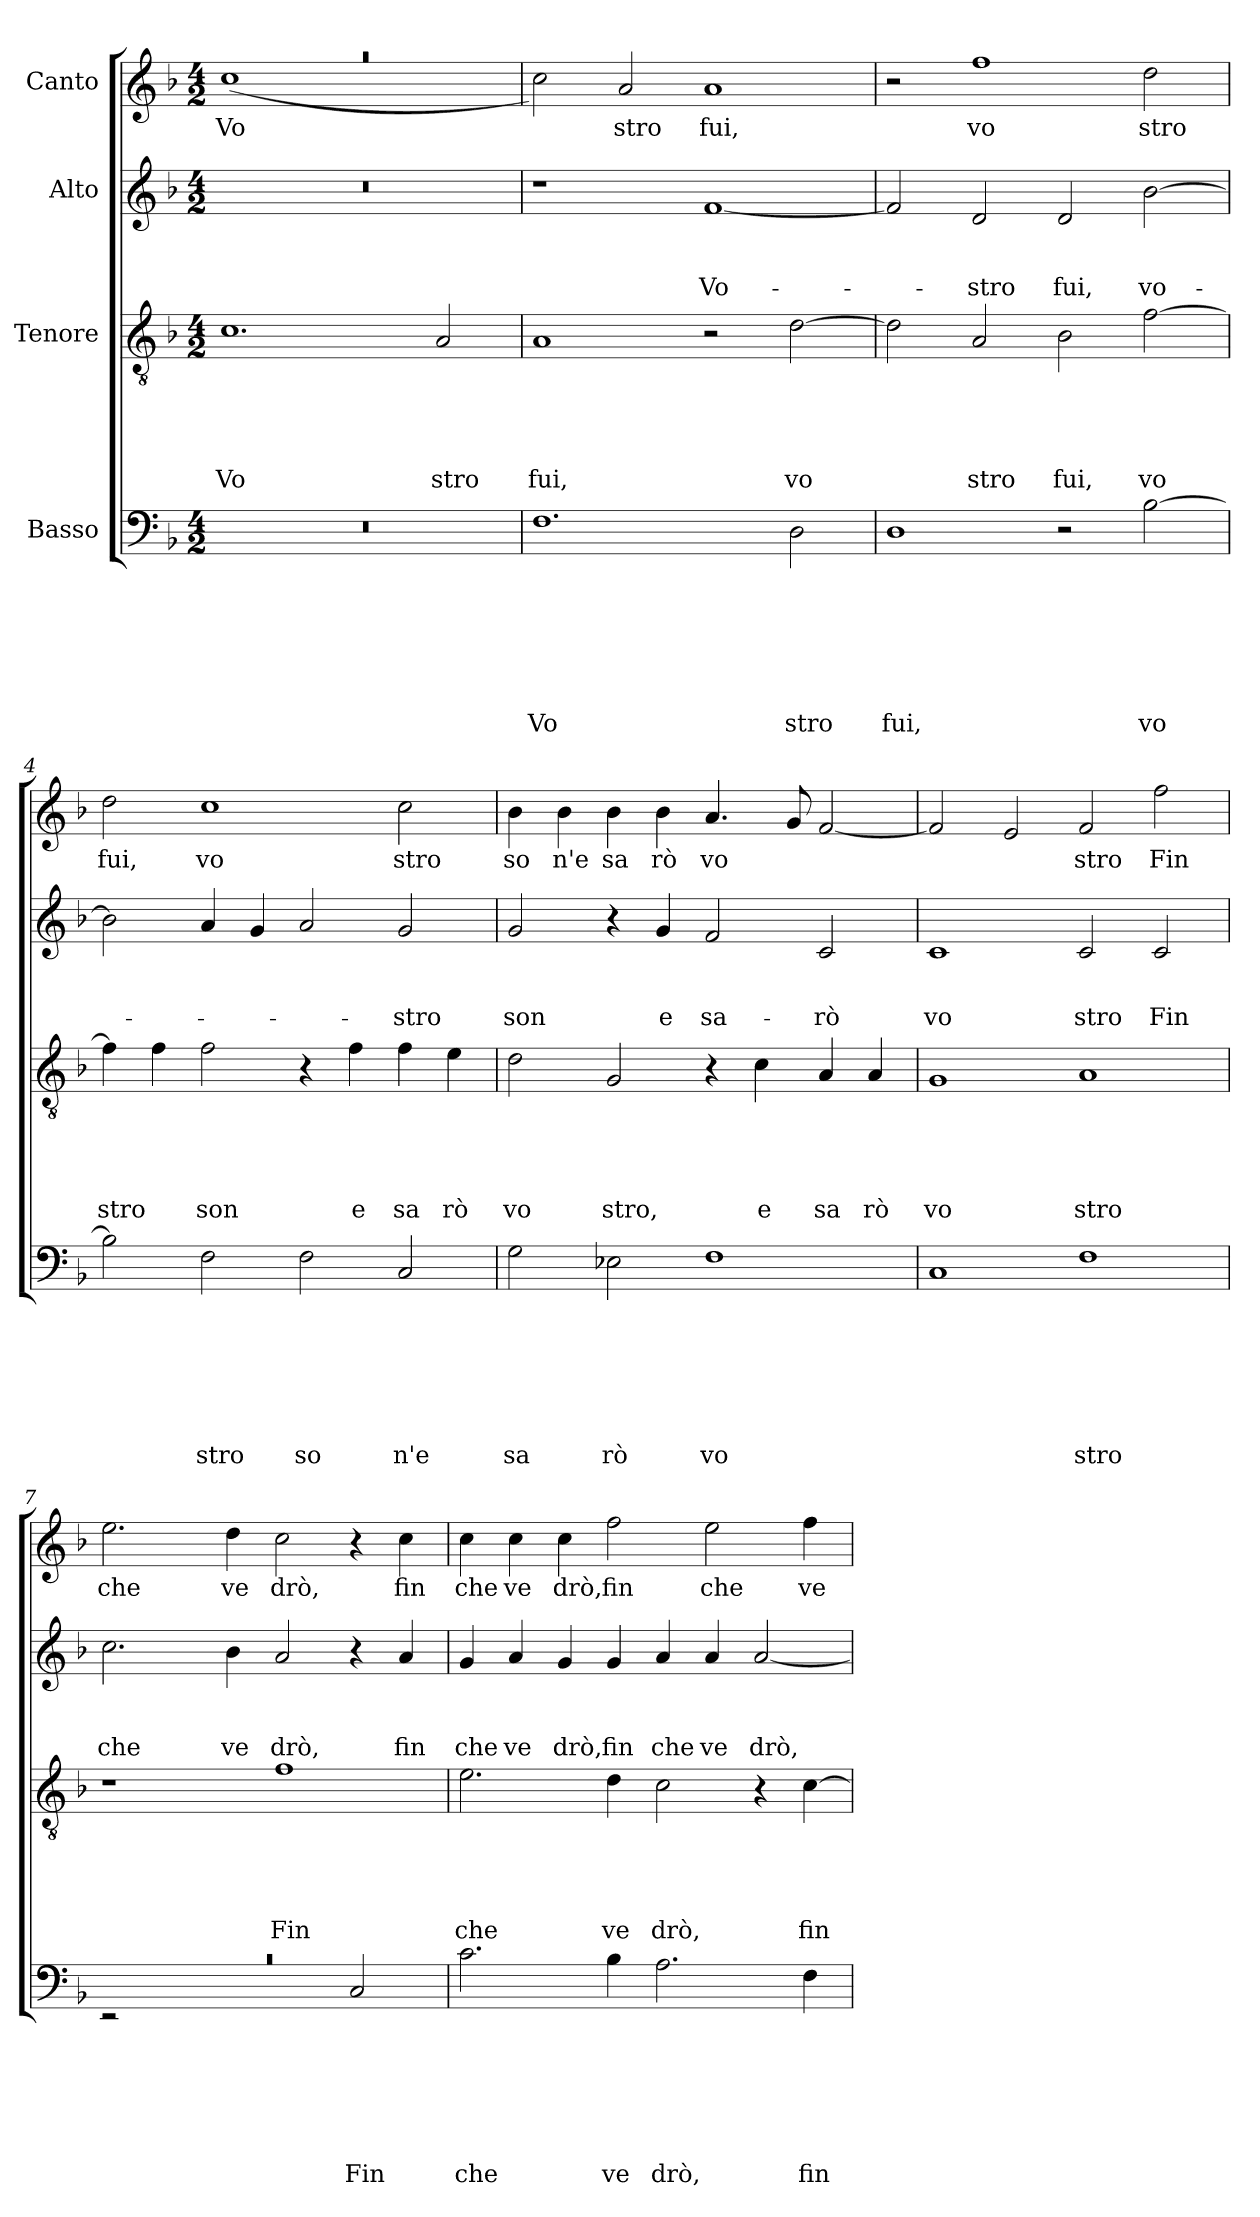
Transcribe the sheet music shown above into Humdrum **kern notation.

**kern	**text	**text	**text	**text	**text	**text	**text	**kern	**text	**text	**text	**text	**text	**kern	**text	**text	**text	**kern	**text
*part4	*part4	*part4	*part4	*part4	*part4	*part4	*part4	*part3	*part3	*part3	*part3	*part3	*part3	*part2	*part2	*part2	*part2	*part1	*part1
*staff4	*staff4	*staff4	*staff4	*staff4	*staff4	*staff4	*staff4	*staff3	*staff3	*staff3	*staff3	*staff3	*staff3	*staff2	*staff2	*staff2	*staff2	*staff1	*staff1
*I"Basso	*	*	*	*	*	*	*	*I"Tenore	*	*	*	*	*	*I"Alto	*	*	*	*I"Canto	*
*clefF4	*	*	*	*	*	*	*	*clefGv2	*	*	*	*	*	*clefG2	*	*	*	*clefG2	*
*k[b-]	*	*	*	*	*	*	*	*k[b-]	*	*	*	*	*	*k[b-]	*	*	*	*k[b-]	*
*F:	*	*	*	*	*	*	*	*F:	*	*	*	*	*	*F:	*	*	*	*F:	*
*M4/2	*	*	*	*	*	*	*	*M4/2	*	*	*	*	*	*M4/2	*	*	*	*M4/2	*
=1	=1	=1	=1	=1	=1	=1	=1	=1	=1	=1	=1	=1	=1	=1	=1	=1	=1	=1	=1
!	!	!	!	!	!	!	!	!	!	!	!	!	!LO:LY:b	!	!	!	!	!LO:N:vis=1	!LO:LY:b
*	*	*	*	*	*	*	*	*	*	*	*	*	*	*	*	*	*	*^	*
0r	.	.	.	.	.	.	.	1.c	.	.	.	.	Vo	0r	.	.	.	0raa	(>1cc	Vo
.	.	.	.	.	.	.	.	.	.	.	.	.	.	.	.	.	.	.	1ryy	.
!	!	!	!	!	!	!	!	!	!	!	!	!	!LO:LY:b	!	!	!	!	!	!	!
.	.	.	.	.	.	.	.	2A/	.	.	.	.	stro	.	.	.	.	.	.	.
*	*	*	*	*	*	*	*	*	*	*	*	*	*	*	*	*	*	*v	*v	*
=2	=2	=2	=2	=2	=2	=2	=2	=2	=2	=2	=2	=2	=2	=2	=2	=2	=2	=2	=2
!	!	!	!	!	!	!	!LO:LY:b	!	!	!	!	!	!LO:LY:b	!	!	!	!	!	!
1.F	.	.	.	.	.	.	Vo	1A	.	.	.	.	fui,	1r	.	.	.	2cc\)	.
!	!	!	!	!	!	!	!	!	!	!	!	!	!	!	!	!	!	!	!LO:LY:b
.	.	.	.	.	.	.	.	.	.	.	.	.	.	.	.	.	.	2a/	stro
!	!	!	!	!	!	!	!	!	!	!	!	!	!	!	!	!	!LO:LY:b	!	!LO:LY:b
.	.	.	.	.	.	.	.	2r	.	.	.	.	.	[<1f	.	.	Vo-	1a	fui,
!	!	!	!	!	!	!	!LO:LY:b	!	!	!	!	!	!LO:LY:b	!	!	!	!	!	!
2D\	.	.	.	.	.	.	stro	[>2d\	.	.	.	.	vo	.	.	.	.	.	.
=3	=3	=3	=3	=3	=3	=3	=3	=3	=3	=3	=3	=3	=3	=3	=3	=3	=3	=3	=3
!	!	!	!	!	!	!	!LO:LY:b	!	!	!	!	!	!	!	!	!	!	!	!
1D	.	.	.	.	.	.	fui,	2d\]	.	.	.	.	.	2f/]	.	.	.	2r	.
!	!	!	!	!	!	!	!	!	!	!	!	!	!LO:LY:b	!	!	!	!LO:LY:b	!	!LO:LY:b
.	.	.	.	.	.	.	.	2A/	.	.	.	.	stro	2d/	.	.	-stro	1ff	vo
!	!	!	!	!	!	!	!	!	!	!	!	!	!LO:LY:b	!	!	!	!LO:LY:b	!	!
2r	.	.	.	.	.	.	.	2B-\	.	.	.	.	fui,	2d/	.	.	fui,	.	.
!	!	!	!	!	!	!	!LO:LY:b	!	!	!	!	!	!LO:LY:b	!	!	!	!LO:LY:b	!	!LO:LY:b
[>2B-\	.	.	.	.	.	.	vo	[>2f\	.	.	.	.	vo	[>2b-\	.	.	vo-	2dd\	stro
=4	=4	=4	=4	=4	=4	=4	=4	=4	=4	=4	=4	=4	=4	=4	=4	=4	=4	=4	=4
!	!	!	!	!	!	!	!	!	!	!	!	!	!LO:LY:b	!	!	!	!	!	!LO:LY:b
2B-\]	.	.	.	.	.	.	.	4f\]	.	.	.	.	stro	2b-\]	.	.	.	2dd\	fui,
.	.	.	.	.	.	.	.	4f\	.	.	.	.	.	.	.	.	.	.	.
!	!	!	!	!	!	!	!LO:LY:b	!	!	!	!	!	!LO:LY:b	!	!	!	!	!	!LO:LY:b
2F\	.	.	.	.	.	.	stro	2f\	.	.	.	.	son	4a/	.	.	.	1cc	vo
.	.	.	.	.	.	.	.	.	.	.	.	.	.	4g/	.	.	.	.	.
!	!	!	!	!	!	!	!LO:LY:b	!	!	!	!	!	!	!	!	!	!	!	!
2F\	.	.	.	.	.	.	so	4r	.	.	.	.	.	2a/	.	.	.	.	.
!	!	!	!	!	!	!	!	!	!	!	!	!	!LO:LY:b	!	!	!	!	!	!
.	.	.	.	.	.	.	.	4f\	.	.	.	.	e	.	.	.	.	.	.
!	!	!	!	!	!	!	!LO:LY:b	!	!	!	!	!	!LO:LY:b	!	!	!	!LO:LY:b	!	!LO:LY:b
2C/	.	.	.	.	.	.	n'e	4f\	.	.	.	.	sa	2g/	.	.	-stro	2cc\	stro
!	!	!	!	!	!	!	!	!	!	!	!	!	!LO:LY:b	!	!	!	!	!	!
.	.	.	.	.	.	.	.	4e\	.	.	.	.	rò	.	.	.	.	.	.
=5	=5	=5	=5	=5	=5	=5	=5	=5	=5	=5	=5	=5	=5	=5	=5	=5	=5	=5	=5
!	!	!	!	!	!	!	!LO:LY:b	!	!	!	!	!	!LO:LY:b	!	!	!	!LO:LY:b	!	!LO:LY:b
2G\	.	.	.	.	.	.	sa	2d\	.	.	.	.	vo	2g/	.	.	son	4b->\	so
!	!	!	!	!	!	!	!	!	!	!	!	!	!	!	!	!	!	!	!LO:LY:b
.	.	.	.	.	.	.	.	.	.	.	.	.	.	.	.	.	.	4b-\	n'e
!	!	!	!	!	!	!	!LO:LY:b	!	!	!	!	!	!LO:LY:b	!	!	!	!	!	!LO:LY:b
2E-X\	.	.	.	.	.	.	rò	2G/	.	.	.	.	stro,	4r	.	.	.	4b-\	sa
!	!	!	!	!	!	!	!	!	!	!	!	!	!	!	!	!	!LO:LY:b	!	!LO:LY:b
.	.	.	.	.	.	.	.	.	.	.	.	.	.	4g/	.	.	e	4b-\	rò
!	!	!	!	!	!	!	!LO:LY:b	!	!	!	!	!	!	!	!	!	!LO:LY:b	!	!LO:LY:b
1F	.	.	.	.	.	.	vo	4r	.	.	.	.	.	2f/	.	.	sa-	4.a/	vo
!	!	!	!	!	!	!	!	!	!	!	!	!	!LO:LY:b	!	!	!	!	!	!
.	.	.	.	.	.	.	.	4c\	.	.	.	.	e	.	.	.	.	.	.
.	.	.	.	.	.	.	.	.	.	.	.	.	.	.	.	.	.	8g/	.
!	!	!	!	!	!	!	!	!	!	!	!	!	!LO:LY:b	!	!	!	!LO:LY:b	!	!
.	.	.	.	.	.	.	.	4A/	.	.	.	.	sa	2c/	.	.	-rò	[<2f/	.
!	!	!	!	!	!	!	!	!	!	!	!	!	!LO:LY:b	!	!	!	!	!	!
.	.	.	.	.	.	.	.	4A/	.	.	.	.	rò	.	.	.	.	.	.
!!LO:LB:g=z
=6	=6	=6	=6	=6	=6	=6	=6	=6	=6	=6	=6	=6	=6	=6	=6	=6	=6	=6	=6
!	!	!	!	!	!	!	!	!	!	!	!	!	!LO:LY:b	!	!	!	!LO:LY:b	!	!
1C	.	.	.	.	.	.	.	1G	.	.	.	.	vo	1c	.	.	vo	2f/]	.
.	.	.	.	.	.	.	.	.	.	.	.	.	.	.	.	.	.	2e/	.
!	!	!	!	!	!	!	!LO:LY:b	!	!	!	!	!	!LO:LY:b	!	!	!	!LO:LY:b	!	!LO:LY:b
1F	.	.	.	.	.	.	stro	1A	.	.	.	.	stro	2c/	.	.	stro	2f/	stro
!	!	!	!	!	!	!	!	!	!	!	!	!	!	!	!	!	!LO:LY:b	!	!LO:LY:b
.	.	.	.	.	.	.	.	.	.	.	.	.	.	2c/	.	.	Fin	2ff\	Fin
=7	=7	=7	=7	=7	=7	=7	=7	=7	=7	=7	=7	=7	=7	=7	=7	=7	=7	=7	=7
!LO:N:vis=1	!	!	!	!	!	!	!	!	!	!	!	!	!	!	!	!	!LO:LY:b	!	!LO:LY:b
*^	*	*	*	*	*	*	*	*	*	*	*	*	*	*	*	*	*	*	*
0rc	2rEE	.	.	.	.	.	.	.	1r	.	.	.	.	.	2.cc\	.	.	che	2.ee\	che
.	1ryy	.	.	.	.	.	.	.	.	.	.	.	.	.	.	.	.	.	.	.
!	!	!	!	!	!	!	!	!	!	!	!	!	!	!	!	!	!	!LO:LY:b	!	!LO:LY:b
.	.	.	.	.	.	.	.	.	.	.	.	.	.	.	4b-\	.	.	ve	4dd\	ve
!	!	!	!	!	!	!	!	!	!	!	!	!	!	!LO:LY:b	!	!	!	!LO:LY:b	!	!LO:LY:b
.	.	.	.	.	.	.	.	.	1f	.	.	.	.	Fin	2a/	.	.	drò,	2cc\	drò,
!	!	!	!	!	!	!	!	!LO:LY:b	!	!	!	!	!	!	!	!	!	!	!	!
.	2C/	.	.	.	.	.	.	Fin	.	.	.	.	.	.	4r	.	.	.	4r	.
!	!	!	!	!	!	!	!	!	!	!	!	!	!	!	!	!	!	!LO:LY:b	!	!LO:LY:b
.	.	.	.	.	.	.	.	.	.	.	.	.	.	.	4a/	.	.	fin	4cc\	fin
*v	*v	*	*	*	*	*	*	*	*	*	*	*	*	*	*	*	*	*	*	*
=8	=8	=8	=8	=8	=8	=8	=8	=8	=8	=8	=8	=8	=8	=8	=8	=8	=8	=8	=8
!	!	!	!	!	!	!	!LO:LY:b	!	!	!	!	!	!LO:LY:b	!	!	!	!LO:LY:b	!	!LO:LY:b
2.c\	.	.	.	.	.	.	che	2.e\	.	.	.	.	che	4g/	.	.	che	4cc\	che
!	!	!	!	!	!	!	!	!	!	!	!	!	!	!	!	!	!LO:LY:b	!	!LO:LY:b
.	.	.	.	.	.	.	.	.	.	.	.	.	.	4a/	.	.	ve	4cc\	ve
!	!	!	!	!	!	!	!	!	!	!	!	!	!	!	!	!	!LO:LY:b	!	!LO:LY:b
.	.	.	.	.	.	.	.	.	.	.	.	.	.	4g/	.	.	drò,	4cc\	drò,
!	!	!	!	!	!	!	!LO:LY:b	!	!	!	!	!	!LO:LY:b	!	!	!	!LO:LY:b	!	!LO:LY:b
4B-\	.	.	.	.	.	.	ve	4d\	.	.	.	.	ve	4g/	.	.	fin	2ff\	fin
!	!	!	!	!	!	!	!LO:LY:b	!	!	!	!	!	!LO:LY:b	!	!	!	!LO:LY:b	!	!
2.A\	.	.	.	.	.	.	drò,	2c\	.	.	.	.	drò,	4a/	.	.	che	.	.
!	!	!	!	!	!	!	!	!	!	!	!	!	!	!	!	!	!LO:LY:b	!	!LO:LY:b
.	.	.	.	.	.	.	.	.	.	.	.	.	.	4a/	.	.	ve	2ee\	che
!	!	!	!	!	!	!	!	!	!	!	!	!	!	!	!	!	!LO:LY:b	!	!
.	.	.	.	.	.	.	.	4r	.	.	.	.	.	[<2a/	.	.	drò,	.	.
!	!	!	!	!	!	!	!LO:LY:b	!	!	!	!	!	!LO:LY:b	!	!	!	!	!	!LO:LY:b
4F\	.	.	.	.	.	.	fin	[>4c\	.	.	.	.	fin	.	.	.	.	4ff\	ve
=	=	=	=	=	=	=	=	=	=	=	=	=	=	=	=	=	=	=	=
*-	*-	*-	*-	*-	*-	*-	*-	*-	*-	*-	*-	*-	*-	*-	*-	*-	*-	*-	*-
